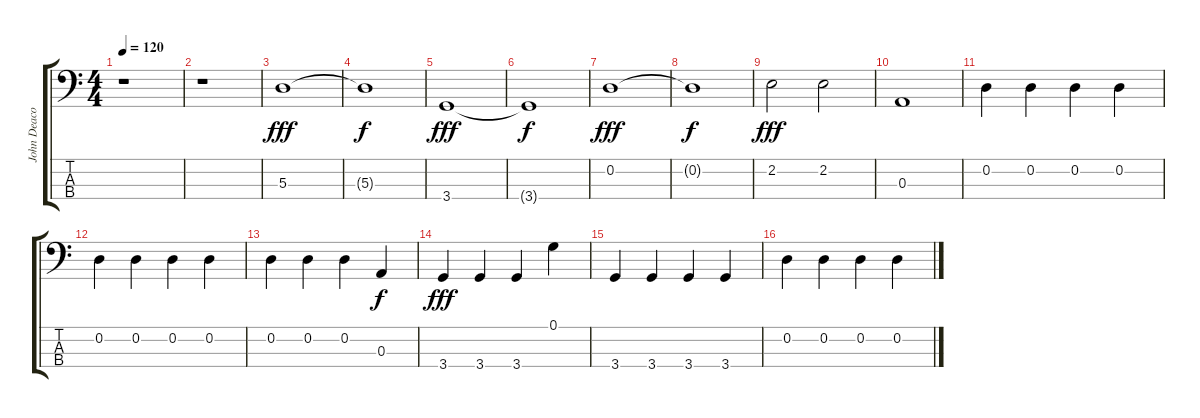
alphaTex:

\track ("John Deacon / Bass" "John Deaco") {instrument electricbassfinger}
\staff {score tabs}
\tuning (G2 D2 A1 E1) {hide}
\ts (4 4)
\tempo 120
\clef f4
\ks c
r.1{dy fff instrument electricbassfinger} |
r.1 |
5.3.1 |
5.3{t}.1{dy f} |
3.4.1{dy fff} |
3.4{t}.1{dy f} |
0.2.1{dy fff} |
0.2{t}.1{dy f} |
2.2.2{dy fff} 2.2.2 |
0.3.1 |
0.2.4 0.2.4 0.2.4 0.2.4 |
0.2.4 0.2.4 0.2.4 0.2.4 |
0.2.4 0.2.4 0.2.4 0.3.4{dy f} |
3.4.4{dy fff} 3.4.4 3.4.4 0.1.4 |
3.4.4 3.4.4 3.4.4 3.4.4 |
0.2.4 0.2.4 0.2.4 0.2.4
